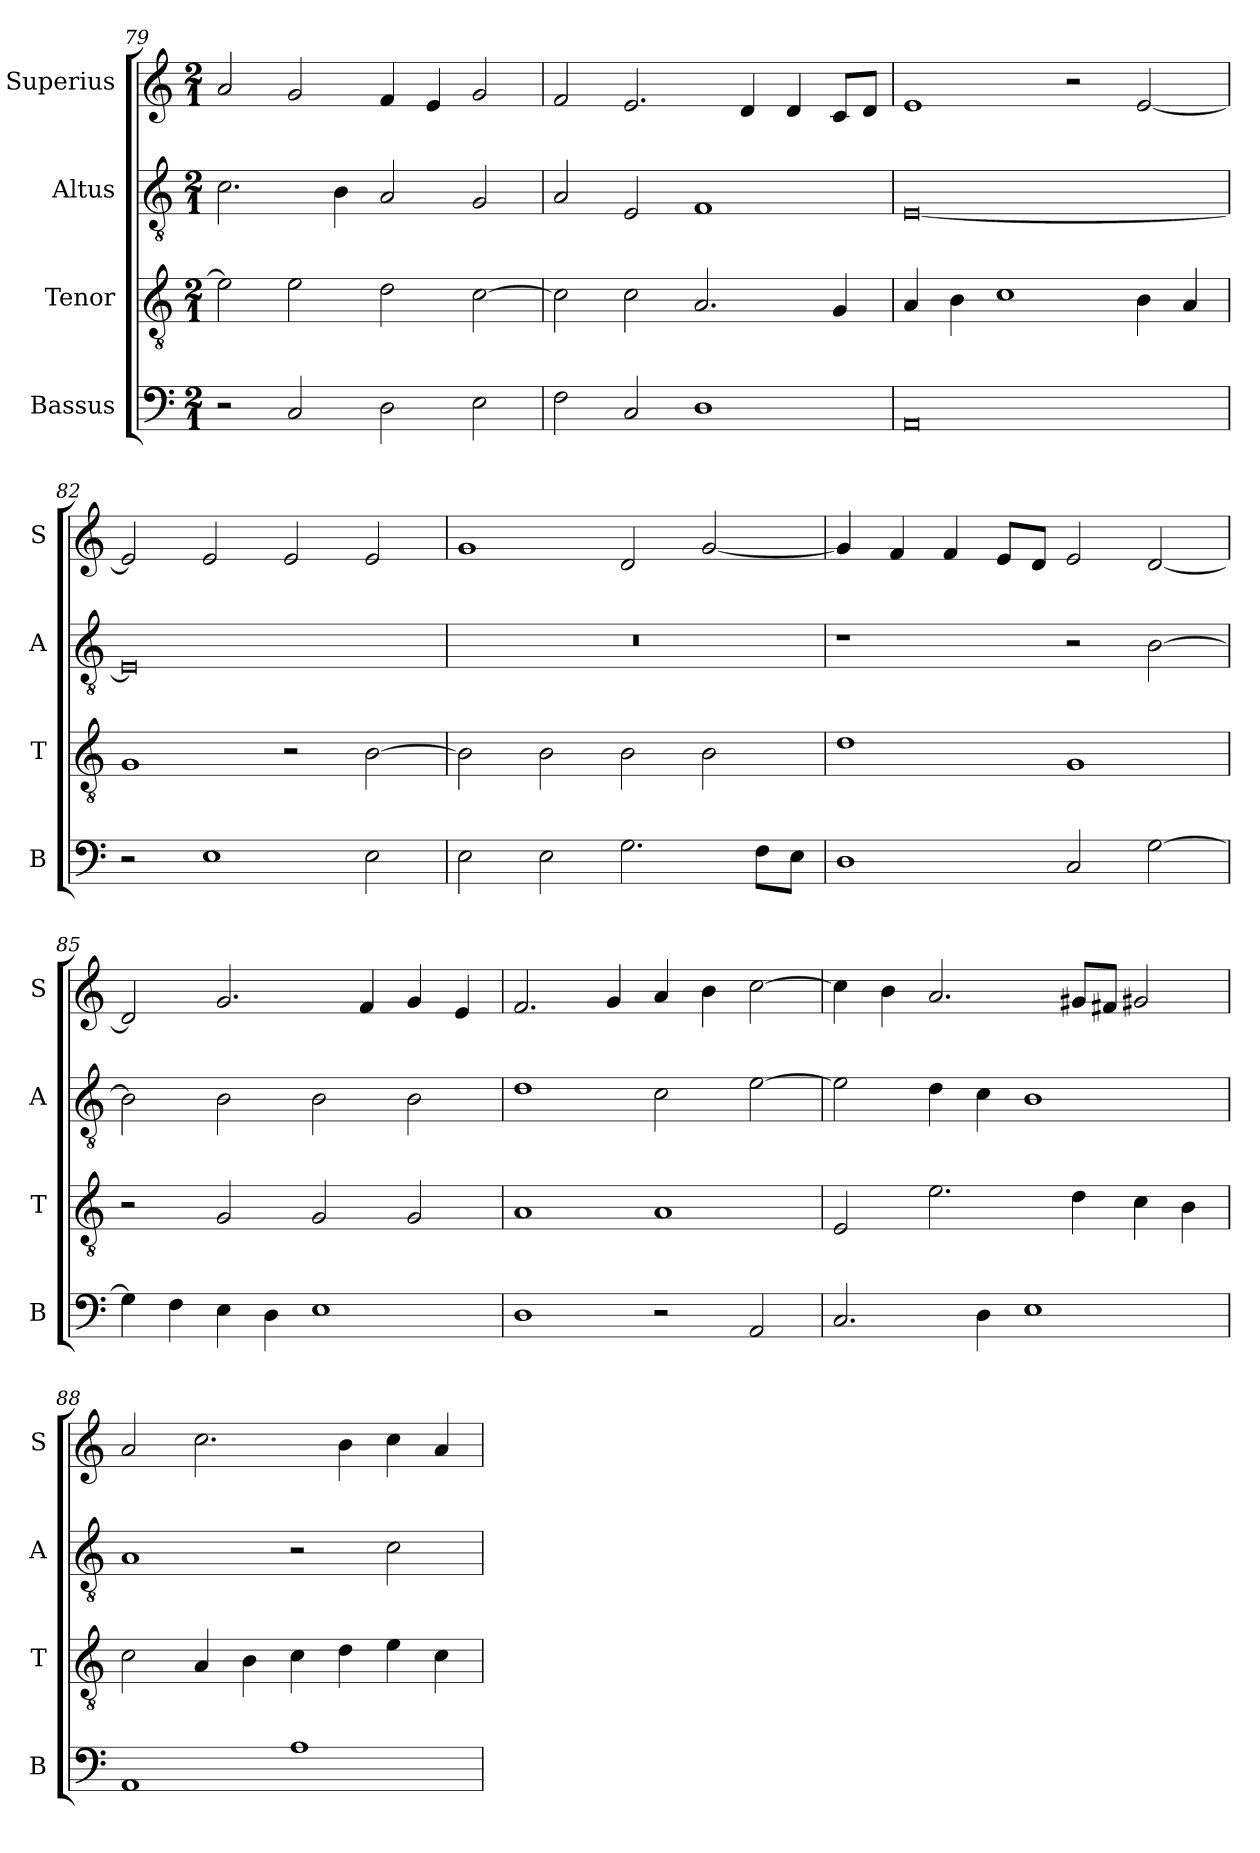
**kern	**kern	**kern	**kern
*part4	*part3	*part2	*part1
*staff4	*staff3	*staff2	*staff1
*I"Bassus	*I"Tenor	*I"Altus	*I"Superius
*I'B	*I'T	*I'A	*I'S
*clefF4	*clefGv2	*clefGv2	*clefG2
*k[]	*k[]	*k[]	*k[]
*C:	*C:	*C:	*C:
*M2/1	*M2/1	*M2/1	*M2/1
=79	=79	=79	=79
2r	2e]	2.c	2a
2C	2e	.	2g
.	.	4B	.
2D	2d	2A	4f
.	.	.	4e
2E	[2c	2G	2g
=80	=80	=80	=80
2F	2c]	2A	2f
2C	2c	2E	2.e
1D	2.A	1F	.
.	.	.	4d
.	.	.	4d
.	4G	.	8cL
.	.	.	8dJ
=81	=81	=81	=81
0AA	4A	[0E	1e
.	4B	.	.
.	1c	.	.
.	.	.	2r
.	4B	.	[2e
.	4A	.	.
=82	=82	=82	=82
2r	1G	0E]	2e]
1E	.	.	2e
.	2r	.	2e
2E	[2B	.	2e
=83	=83	=83	=83
2E	2B]	0r	1g
2E	2B	.	.
2.G	2B	.	2d
.	2B	.	[2g
8FL	.	.	.
8EJ	.	.	.
=84	=84	=84	=84
1D	1d	1r	4g]
.	.	.	4f
.	.	.	4f
.	.	.	8eL
.	.	.	8dJ
2C	1G	2r	2e
[2G	.	[2B	[2d
=85	=85	=85	=85
4G]	2r	2B]	2d]
4F	.	.	.
4E	2G	2B	2.g
4D	.	.	.
1E	2G	2B	.
.	.	.	4f
.	2G	2B	4g
.	.	.	4e
=86	=86	=86	=86
1D	1A	1d	2.f
.	.	.	4g
2r	1A	2c	4a
.	.	.	4b
2AA	.	[2e	[2cc
=87	=87	=87	=87
2.C	2E	2e]	4cc]
.	.	.	4b
.	2.e	4d	2.a
4D	.	4c	.
1E	.	1B	.
.	4d	.	8g#XL
.	.	.	8f#XJ
.	4c	.	2g#X
.	4B	.	.
=88	=88	=88	=88
1AA	2c	1A	2a
.	4A	.	2.cc
.	4B	.	.
1A	4c	2r	.
.	4d	.	4b
.	4e	2c	4cc
.	4c	.	4a
=	=	=	=
*-	*-	*-	*-
